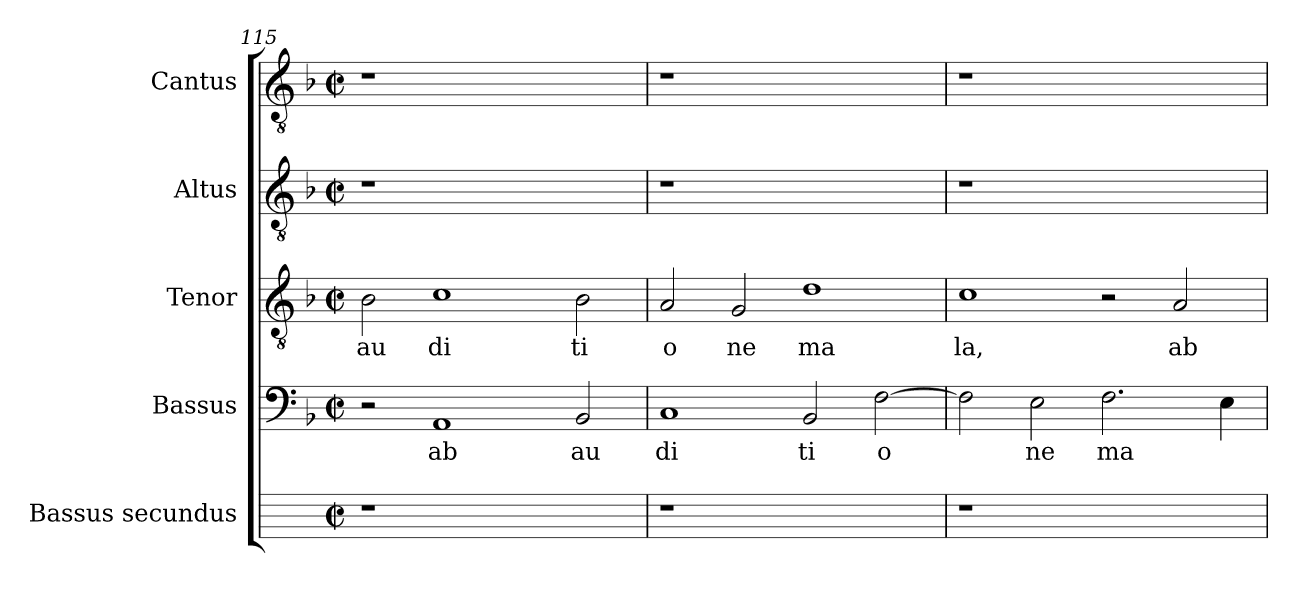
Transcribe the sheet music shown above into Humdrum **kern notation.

**kern	**kern	**text	**kern	**text	**kern	**kern
*part5	*part4	*part4	*part3	*part3	*part2	*part1
*staff5	*staff4	*staff4	*staff3	*staff3	*staff2	*staff1
*I"Bassus  secundus	*I"Bassus	*	*I"Tenor	*	*I"Altus	*I"Cantus
*	*I'B	*	*I'T	*	*I'A	*I'C
*	*clefF4	*	*clefGv2	*	*clefGv2	*clefGv2
*k[]	*k[b-]	*	*k[b-]	*	*k[b-]	*k[b-]
*C:	*F:	*	*F:	*	*F:	*F:
*M2/2	*M2/2	*	*M2/2	*	*M2/2	*M2/2
*met(c|)	*met(c|)	*	*met(c|)	*	*met(c|)	*met(c|)
=115	=115	=115	=115	=115	=115	=115
!	!	!	!	!LO:LY:b:cj	!	!
1r	2r	.	2B-\	au	1r	1r
!	!	!LO:LY:b:cj	!	!LO:LY:b:cj	!	!
.	1AA	ab	1c	di	.	.
1ryy	.	.	.	.	1ryy	1ryy
!	!	!LO:LY:b:cj	!	!LO:LY:b:cj	!	!
.	2BB-/	au	2B-\	ti	.	.
=116	=116	=116	=116	=116	=116	=116
!	!	!LO:LY:b:cj	!	!LO:LY:b:cj	!	!
1r	1C	di	2A/	o	1r	1r
!	!	!	!	!LO:LY:b:cj	!	!
.	.	.	2G/	ne	.	.
!	!	!LO:LY:b:cj	!	!LO:LY:b:cj	!	!
1ryy	2BB-/	ti	1d	ma	1ryy	1ryy
!	!	!LO:LY:b:cj	!	!	!	!
.	[>2F\	o	.	.	.	.
=117	=117	=117	=117	=117	=117	=117
!	!	!LO:LY:b:cj	!	!LO:LY:b:cj	!	!
1r	2F\]	.	1c	la,	1r	1r
!	!	!LO:LY:b:cj	!	!	!	!
.	2E\	ne	.	.	.	.
!	!	!LO:LY:b:cj	!	!	!	!
1ryy	2.F\	ma	2r	.	1ryy	1ryy
!	!	!	!	!LO:LY:b:cj	!	!
.	.	.	2A/	ab	.	.
!	!	!LO:LY:b:cj	!	!	!	!
.	4E\	.	.	.	.	.
=	=	=	=	=	=	=
*-	*-	*-	*-	*-	*-	*-
